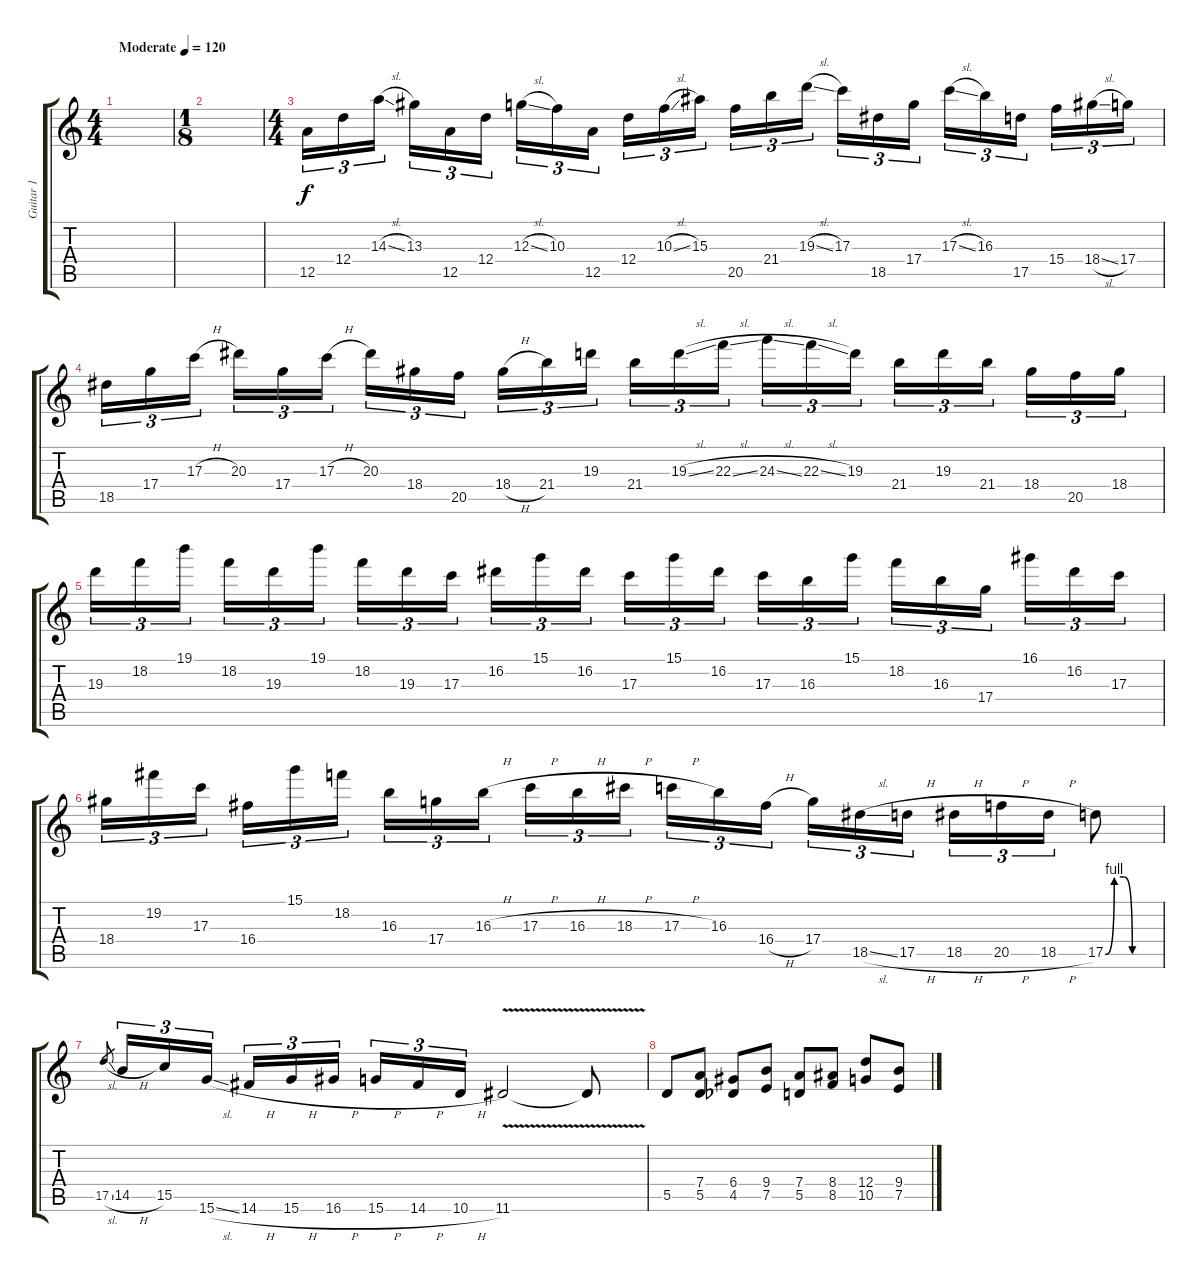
\track ("Guitar 1" "Guitar 1") {instrument distortionguitar}
\staff {score tabs}
\tuning (E4 B3 G3 D3 A2 E2) {hide}
\ts (4 4)
\tempo (120 "Moderate")
\clef g2
\ks c
|
\ts (1 8)
|
\ts (4 4)
12.5.16{tu (3 2)} 12.4.16{tu (3 2)} 14.3{sl}.16{tu (3 2) beam splitsecondary} 13.3.16{tu (3 2)} 12.5.16{tu (3 2)} 12.4.16{tu (3 2)} 12.3{sl}.16{tu (3 2)} 10.3.16{tu (3 2)} 12.5.16{tu (3 2) beam splitsecondary} 12.4.16{tu (3 2)} 10.3{sl}.16{tu (3 2)} 15.3.16{tu (3 2)} 20.5.16{tu (3 2)} 21.4.16{tu (3 2)} 19.3{sl}.16{tu (3 2) beam splitsecondary} 17.3.16{tu (3 2)} 18.5.16{tu (3 2)} 17.4.16{tu (3 2)} 17.3{sl}.16{tu (3 2)} 16.3.16{tu (3 2)} 17.5.16{tu (3 2) beam splitsecondary} 15.4.16{tu (3 2)} 18.4{sl}.16{tu (3 2)} 17.4.16{tu (3 2)} |
18.5.16{tu (3 2)} 17.4.16{tu (3 2)} 17.3{h}.16{tu (3 2) beam splitsecondary} 20.3.16{tu (3 2)} 17.4.16{tu (3 2)} 17.3{h}.16{tu (3 2)} 20.3.16{tu (3 2)} 18.4.16{tu (3 2)} 20.5.16{tu (3 2) beam splitsecondary} 18.4{h}.16{tu (3 2)} 21.4.16{tu (3 2)} 19.3.16{tu (3 2)} 21.4.16{tu (3 2)} 19.3{sl}.16{tu (3 2)} 22.3{sl}.16{tu (3 2) beam splitsecondary} 24.3{sl}.16{tu (3 2)} 22.3{sl}.16{tu (3 2)} 19.3.16{tu (3 2)} 21.4.16{tu (3 2)} 19.3.16{tu (3 2)} 21.4.16{tu (3 2) beam splitsecondary} 18.4.16{tu (3 2)} 20.5.16{tu (3 2)} 18.4.16{tu (3 2)} |
19.3.16{tu (3 2)} 18.2.16{tu (3 2)} 19.1.16{tu (3 2) beam splitsecondary} 18.2.16{tu (3 2)} 19.3.16{tu (3 2)} 19.1.16{tu (3 2)} 18.2.16{tu (3 2)} 19.3.16{tu (3 2)} 17.3.16{tu (3 2) beam splitsecondary} 16.2.16{tu (3 2)} 15.1.16{tu (3 2)} 16.2.16{tu (3 2)} 17.3.16{tu (3 2)} 15.1.16{tu (3 2)} 16.2.16{tu (3 2) beam splitsecondary} 17.3.16{tu (3 2)} 16.3.16{tu (3 2)} 15.1.16{tu (3 2)} 18.2.16{tu (3 2)} 16.3.16{tu (3 2)} 17.4.16{tu (3 2) beam splitsecondary} 16.1.16{tu (3 2)} 16.2.16{tu (3 2)} 17.3.16{tu (3 2)} |
18.4.16{tu (3 2)} 19.2.16{tu (3 2)} 17.3.16{tu (3 2) beam splitsecondary} 16.4.16{tu (3 2)} 15.1.16{tu (3 2)} 18.2.16{tu (3 2)} 16.3.16{tu (3 2)} 17.4.16{tu (3 2)} 16.3{h}.16{tu (3 2) beam splitsecondary} 17.3{h}.16{tu (3 2)} 16.3{h}.16{tu (3 2)} 18.3{h}.16{tu (3 2)} 17.3{h}.16{tu (3 2)} 16.3.16{tu (3 2)} 16.4{h}.16{tu (3 2) beam splitsecondary} 17.4.16{tu (3 2)} 18.5{sl}.16{tu (3 2)} 17.5{h}.16{tu (3 2)} 18.5{h}.16{tu (3 2)} 20.5{h}.16{tu (3 2)} 18.5{h}.16{tu (3 2)} 17.5{be (custom 0 0 10 4 20 4 30 0 60 0)}.8 |
17.5{sl}.8{gr} 14.5{h}.16{tu (3 2)} 15.5.16{tu (3 2)} 15.6{sl}.16{tu (3 2) beam splitsecondary} 14.6{h}.16{tu (3 2)} 15.6{h}.16{tu (3 2)} 16.6{h}.16{tu (3 2)} 15.6{h}.16{tu (3 2)} 14.6{h}.16{tu (3 2)} 10.6{h}.16{tu (3 2)} 11.6{v}.2 11.6{t}.8 |
5.5.8 (7.4 5.5).8 (6.4 4.5{acc b}).8 (9.4 7.5).8 (7.4 5.5).8 (8.4 8.5).8 (12.4 10.5).8 (9.4 7.5).8
